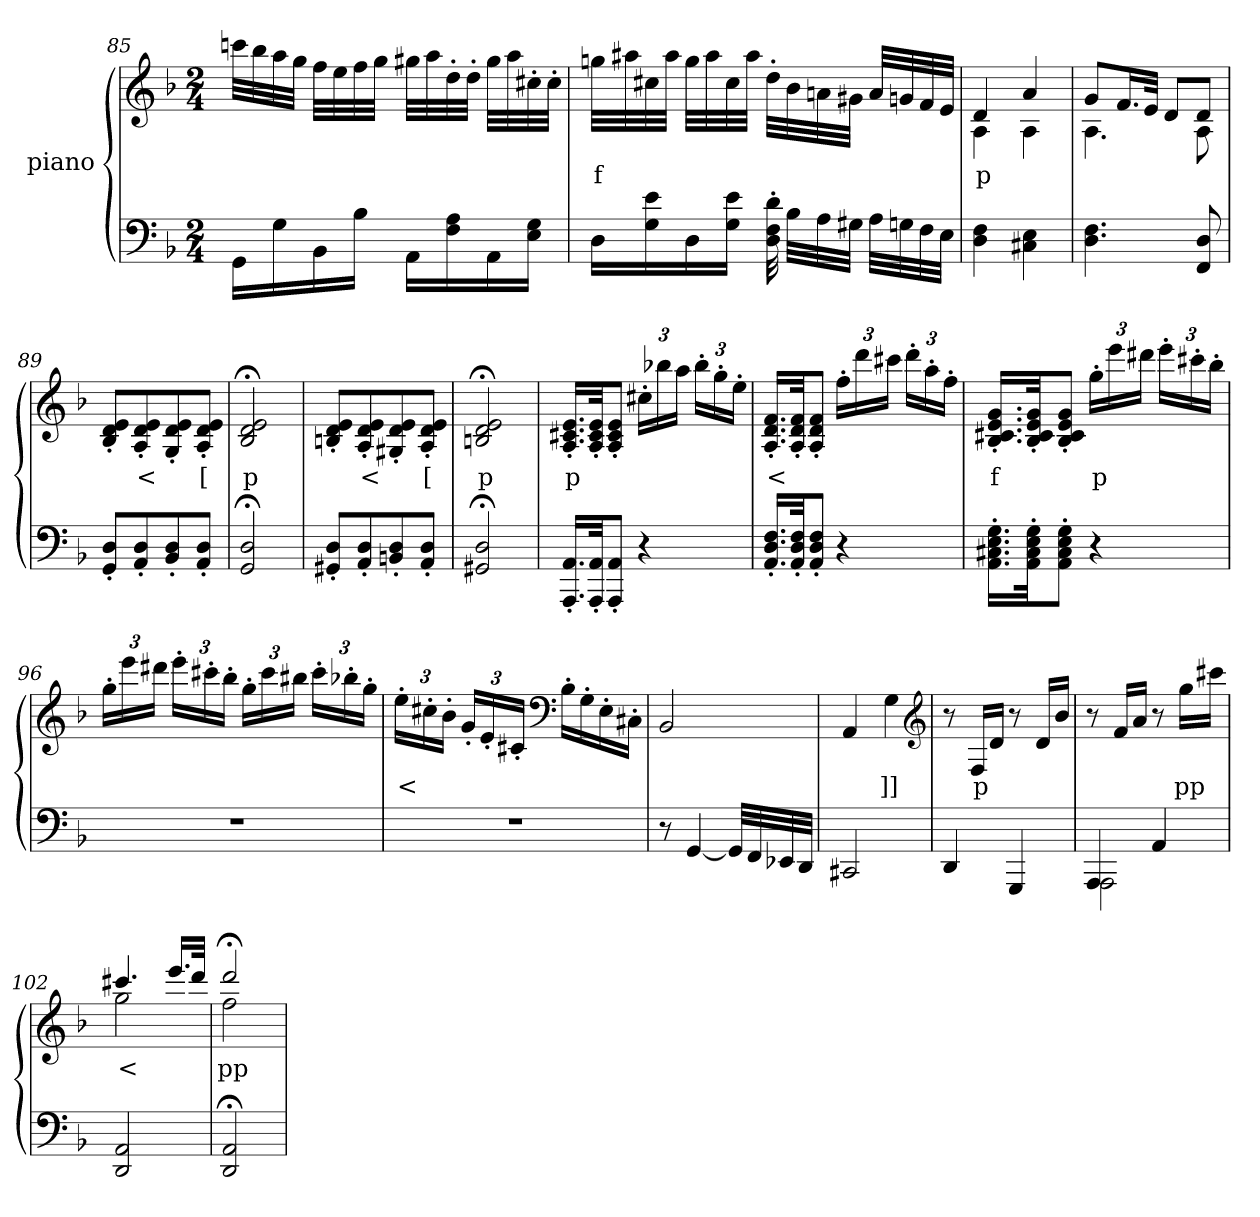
**kern	**kern	**text
*part2	*part1	*part1
*staff2	*staff1	*staff1
*	*I"piano	*
*clefF4	*clefG2	*
*k[b-]	*k[b-]	*
*d:	*d:	*
*M2/4	*M2/4	*
=85	=85	=85
16GGLL	32cccnLLL	.
.	32bb-	.
16G	32aa	.
.	32ggJJJ	.
16BB-	32ffLLL	.
.	32ee	.
16B-JJ	32ff	.
.	32ggJJJ	.
16AALL	32gg#XLLL	.
.	32aa	.
16F 16A	32dd'>	.
.	32dd'>JJJ	.
16AA	32gg#LLL	.
.	32aa	.
16E 16GJJ	32cc#X'>	.
.	32cc#'>JJJ	.
=86	=86	=86
16DLL	32ggnLLL	f
.	32aa#X	.
16G 16e	32cc#X	.
.	32aa#JJJ	.
16D	32ggLLL	.
.	32aa#	.
16G 16eJJ	32cc#	.
.	32aa#JJJ	.
32D'> 32F'> 32d'>	32dd'>LLL	.
32B-LLL	32b-	.
32A	32an	.
32G#XJJJ	32g#XJJJ	.
32ALLL	32aLLL	.
32Gn	32gn	.
32F	32f	.
32EJJJ	32eJJJ	.
=87	=87	=87
*	*^	*
4D 4F	4d	4A	p
4C#X 4E	4a	4A	.
=88	=88	=88	=88
4.D 4.F	8gL	4.A	.
.	16.fL	.	.
.	32eJJk	.	.
.	8dL	.	.
8FF 8D	8dJ	8A	.
*	*v	*v	*
=89	=89	=89
8GG'> 8D'>L	8B-'> 8d'> 8e'>L	.
8AA'> 8D'>	8A'> 8d'> 8e'>	<
8BB-'> 8D'>	8G'> 8d'> 8e'>	.
8AA'> 8D'>J	8A'> 8d'> 8e'>J	[
=90	=90	=90
2GG;< 2D;<	2B-;< 2d;< 2e;<	p
=91	=91	=91
8GG#X'> 8D'>L	8Bn'> 8d'> 8e'>L	.
8AA'> 8D'>	8A'> 8d'> 8e'>	<
8BBn'> 8D'>	8G#X'> 8d'> 8e'>	.
8AA'> 8D'>J	8A'> 8d'> 8e'>J	[
=92	=92	=92
2GG#X;< 2D;<	2Bn;< 2d;< 2e;<	p
=93	=93	=93
16.AAA'> 16.AA'>LL	16.A'> 16.c#X'> 16.e'>LL	p
32AAA'> 32AA'>Jk	32A'> 32c#'> 32e'>Jk	.
8AAA'> 8AA'>J	8A'> 8c#'> 8e'>J	.
4r	24cc#'>LL	.
.	24bb-X	.
.	24aaJJ	.
.	24bb-'>LL	.
.	24gg'>	.
.	24ee'>JJ	.
=94	=94	=94
16.AA'> 16.D'> 16.F'>LL	16.A'> 16.d'> 16.f'>LL	<
32AA'> 32D'> 32F'>Jk	32A'> 32d'> 32f'>Jk	.
8AA'> 8D'> 8F'>J	8A'> 8d'> 8f'>J	.
4r	24ff'>LL	.
.	24ddd	.
.	24ccc#XJJ	.
.	24ddd'>LL	.
.	24aa'>	.
.	24ff'>JJ	.
=95	=95	=95
16.AA'> 16.C#X'> 16.E'> 16.G'>LL	16.B-'> 16.c#X'> 16.e'> 16.g'>LL	f
32AA'> 32C#'> 32E'> 32G'>Jk	32B-'> 32c#'> 32e'> 32g'>Jk	.
8AA'> 8C#'> 8E'> 8G'>J	8B-'> 8c#'> 8e'> 8g'>J	.
4r	24gg'>LL	p
.	24eee	.
.	24ddd#XJJ	.
.	24eee'>LL	.
.	24ccc#'>	.
.	24bb-'>JJ	.
=96	=96	=96
2r	24gg'>LL	.
.	24eee	.
.	24ddd#XJJ	.
.	24eee'>LL	.
.	24ccc#X'>	.
.	24bb-'>JJ	.
.	24gg'>LL	.
.	24ccc#	.
.	24bb#XJJ	.
.	24ccc#'>LL	.
.	24bb-X'>	.
.	24gg'>JJ	.
=97	=97	=97
2r	24ee'>LL	<
.	24cc#X'>	.
.	24b-'>JJ	.
.	24g'>LL	.
.	24e'>	.
.	24c#'>JJ	.
*	*clefF4	*
.	16B-'>LL	.
.	16G'>	.
.	16E'>	.
.	16C#'>JJ	.
=98	=98	=98
8r	2BB-	.
[4GG	.	.
32GGLLL]	.	.
32FF	.	.
32EE-X	.	.
32DDJJJ	.	.
=99	=99	=99
2CC#X	4AA	.
.	4G	]]
*	*clefG2	*
=100	=100	=100
4DD	8r	.
.	16FLL	p
.	16dJJ	.
4GGG	8r	>
.	16dLL	.
.	16b-JJ	.
=101	=101	=101
*^	*	*
4AAA	2AAA	8r	.
.	.	16fLL	.
.	.	16aJJ	.
4AA	.	8r	.
.	.	16ggLL	pp
.	.	16ccc#XJJ	.
*v	*v	*	*
=102	=102	=102
*	*^	*
2DD 2AA	4.ccc#X	2gg	<
.	16.eeeLL	.	.
.	32dddJJk	.	.
=103	=103	=103	=103
2DD;< 2AA;<	2ddd;<	2ff	pp
*	*v	*v	*
=	=	=
*-	*-	*-
